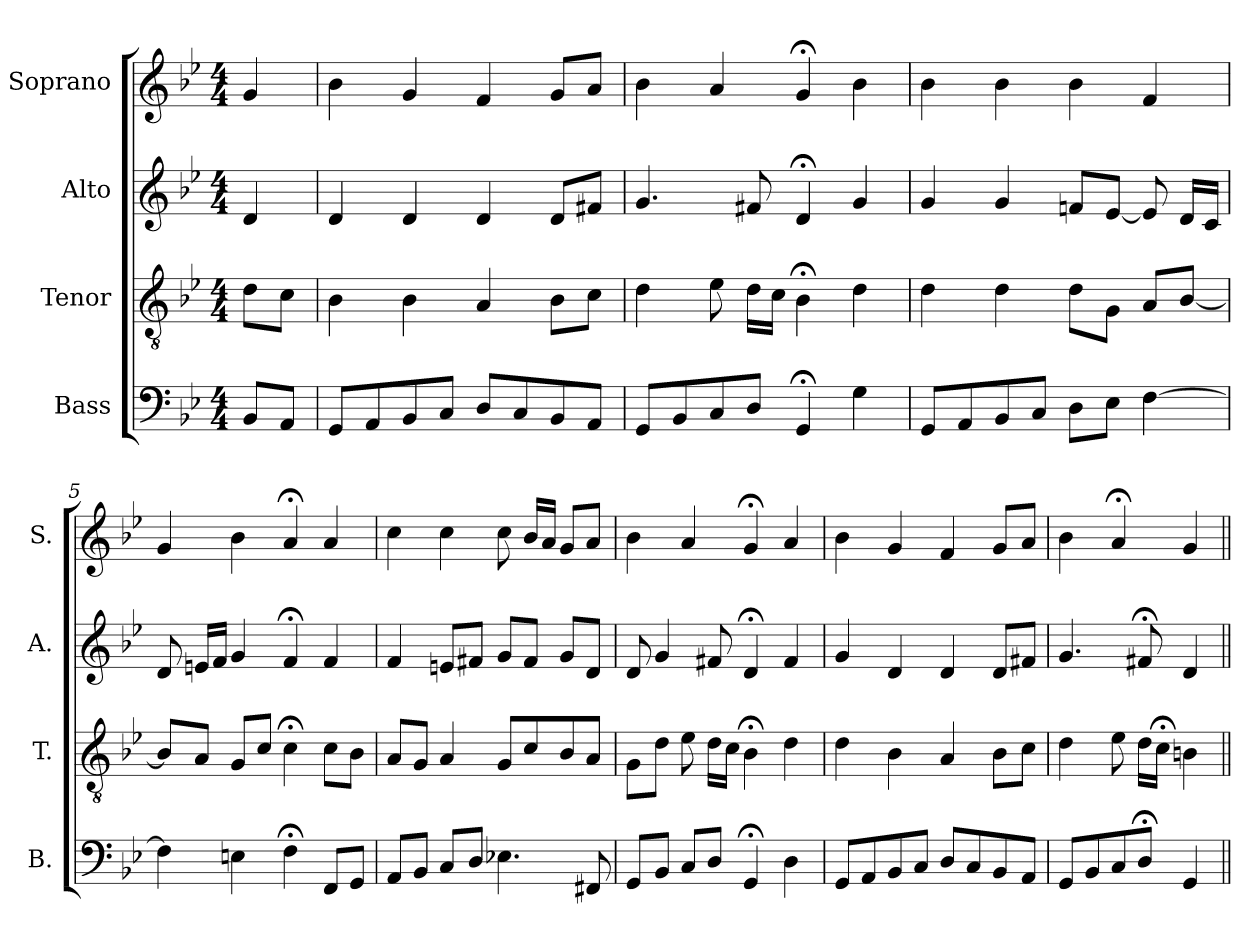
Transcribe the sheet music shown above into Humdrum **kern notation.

**kern	**kern	**kern	**kern
*part4	*part3	*part2	*part1
*staff4	*staff3	*staff2	*staff1
*I"Bass	*I"Tenor	*I"Alto	*I"Soprano
*I'B.	*I'T.	*I'A.	*I'S.
*clefF4	*clefGv2	*clefG2	*clefG2
*	*ITrd7c12	*	*
*k[b-e-]	*k[b-e-]	*k[b-e-]	*k[b-e-]
*B-:	*B-:	*B-:	*B-:
*M4/4	*M4/4	*M4/4	*M4/4
=1	=1	=1	=1
8BB-/L	8D\L	4d/	4g/
8AA/J	8C\J	.	.
=2	=2	=2	=2
8GG/L	4BB-\	4d/	4b-\
8AA/	.	.	.
8BB-/	4BB-\	4d/	4g/
8C/J	.	.	.
8D/L	4AA/	4d/	4f/
8C/	.	.	.
8BB-/	8BB-\L	8d/L	8g/L
8AA/J	8C\J	8f#X/J	8a/J
=3	=3	=3	=3
8GG/L	4D\	4.g/	4b-\
8BB-/	.	.	.
8C/	8E-\	.	4a/
8D/J	16D\LL	8f#X/	.
.	16C\JJ	.	.
4GG;</	4BB-;<\	4d;</	4g;</
4G\	4D\	4g/	4b-\
=4	=4	=4	=4
8GG/L	4D\	4g/	4b-\
8AA/	.	.	.
8BB-/	4D\	4g/	4b-\
8C/J	.	.	.
8D\L	8D\L	8fn/L	4b-\
8E-\J	8GG\J	[8e-/J	.
[4F\	8AA/L	8e-/]	4f/
.	[8BB-/J	16d/LL	.
.	.	16c/JJ	.
!!LO:LB:g=z
=5	=5	=5	=5
4F\]	8BB-/L]	8d/	4g/
.	8AA/J	16en/LL	.
.	.	16f/JJ	.
4En\	8GG/L	4g/	4b-\
.	8C/J	.	.
4F;<\	4C;<\	4f;</	4a;</
8FF/L	8C\L	4f/	4a/
8GG/J	8BB-\J	.	.
=6	=6	=6	=6
8AA/L	8AA/L	4f/	4cc\
8BB-/J	8GG/J	.	.
8C/L	4AA/	8en/L	4cc\
8D/J	.	8f#X/J	.
4.E-X\	8GG/L	8g/L	8cc\
.	8C/	8f#/J	16b-/LL
.	.	.	16a/JJ
.	8BB-/	8g/L	8g/L
8FF#X/	8AA/J	8d/J	8a/J
!!LO:PB:g=z
=7	=7	=7	=7
8GG/L	8GG\L	8d/	4b-\
8BB-/J	8D\J	4g/	.
8C/L	8E-\	.	4a/
8D/J	16D\LL	8f#X/	.
.	16C\JJ	.	.
4GG;</	4BB-;<\	4d;</	4g;</
4D\	4D\	4f#/	4a/
=8	=8	=8	=8
8GG/L	4D\	4g/	4b-\
8AA/	.	.	.
8BB-/	4BB-\	4d/	4g/
8C/J	.	.	.
8D/L	4AA/	4d/	4f/
8C/	.	.	.
8BB-/	8BB-\L	8d/L	8g/L
8AA/J	8C\J	8f#X/J	8a/J
=9	=9	=9	=9
8GG/L	4D\	4.g/	4b-\
8BB-/	.	.	.
8C/	8E-\	.	4a;</
8D;</J	16D\LL	8f#X;</	.
.	16C;<\JJ	.	.
4GG/	4BBn\	4d/	4g/
=||	=||	=||	=||
*-	*-	*-	*-
